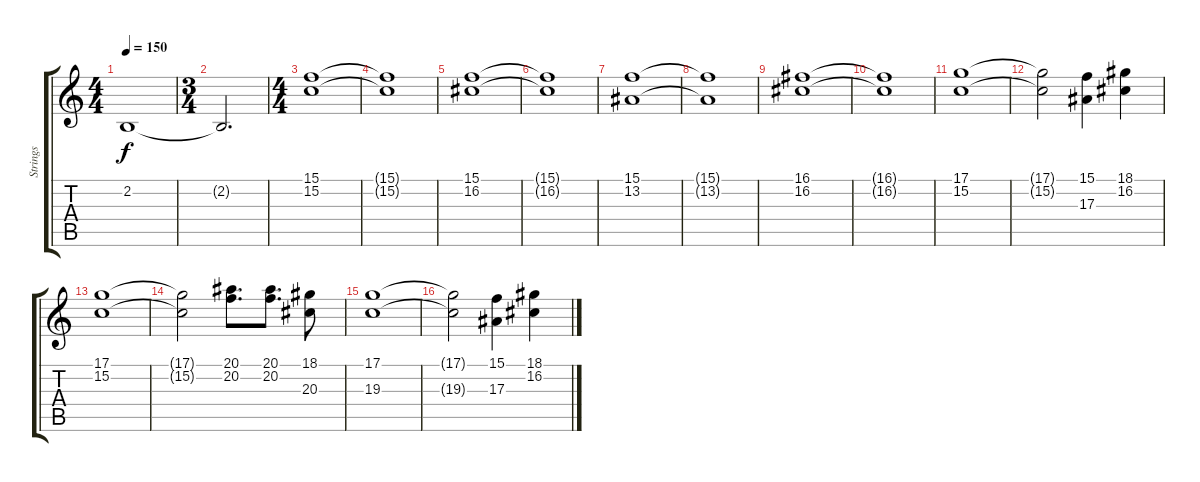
\track ("Strings" "Strings") {instrument stringensemble1}
\staff {score tabs}
\tuning (D4 A3 F3 C3 G2 D2) {hide}
\ts (4 4)
\tempo 150
\clef g2
\ks c
2.2.1{dy f} |
\ts (3 4)
2.2{t}.2{d} |
\ts (4 4)
(15.1 15.2).1 |
(15.1{t} 15.2{t}).1 |
(15.1 16.2).1 |
(15.1{t} 16.2{t}).1 |
(15.1 13.2).1 |
(15.1{t} 13.2{t}).1 |
(16.1 16.2).1 |
(16.1{t} 16.2{t}).1 |
(17.1 15.2).1 |
(17.1{t} 15.2{t}).2 (15.1 17.3).4 (18.1 16.2).4 |
(17.1 15.2).1 |
(17.1{t} 15.2{t}).2 (20.1 20.2).8{d} (20.1 20.2).8{d} (18.1 20.3).8 |
(17.1 19.3).1 |
(17.1{t} 19.3{t}).2 (15.1 17.3).4 (18.1 16.2).4
